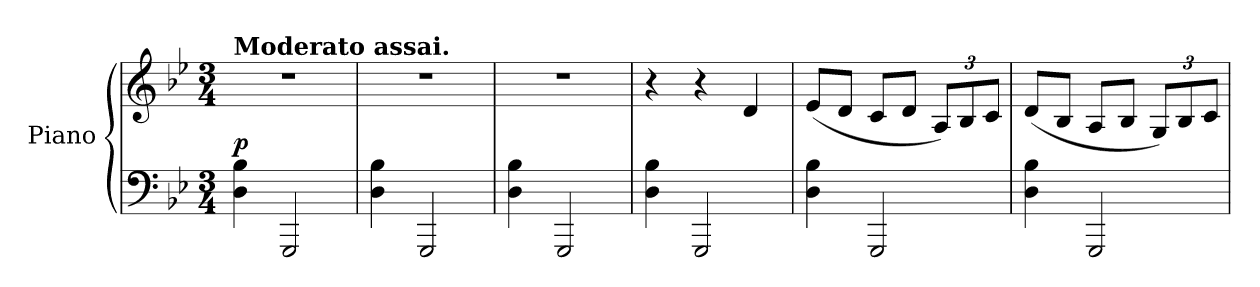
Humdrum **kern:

**kern	**kern	**dynam
*part1	*part1	*part1
*staff2	*staff1	*staff1/2
*I"Piano	*	*
*I'Piano	*	*
*clefF4	*clefG2	*
*k[b-e-]	*k[b-e-]	*
*M3/4	*M3/4	*
=1	=1	=1
!	!LO:TX:a:B:t=Moderato assai.	!
!	!	!LO:DY:a=2
4D\ 4B-\	2.rdd	p
2GGG/	.	.
=2	=2	=2
4D\ 4B-\	2.rdd	.
2GGG/	.	.
=3	=3	=3
4D\ 4B-\	2.rdd	.
2GGG/	.	.
=4	=4	=4
4D\ 4B-\	4r	.
2GGG/	4r	.
.	4d/	.
=5	=5	=5
4D\ 4B-\	(>8e-/L	.
.	8d/J	.
2GGG/	8c/L	.
.	8d/J	.
.	12A/L)	.
.	12B-/	.
.	12c/J	.
!!LO:LB:g=z
=6	=6	=6
4D\ 4B-\	(>8d/L	.
.	8B-/J	.
2GGG/	8A/L	.
.	8B-/J	.
.	12G/L)	.
.	12B-/	.
.	12c/J	.
=	=	=
*-	*-	*-
